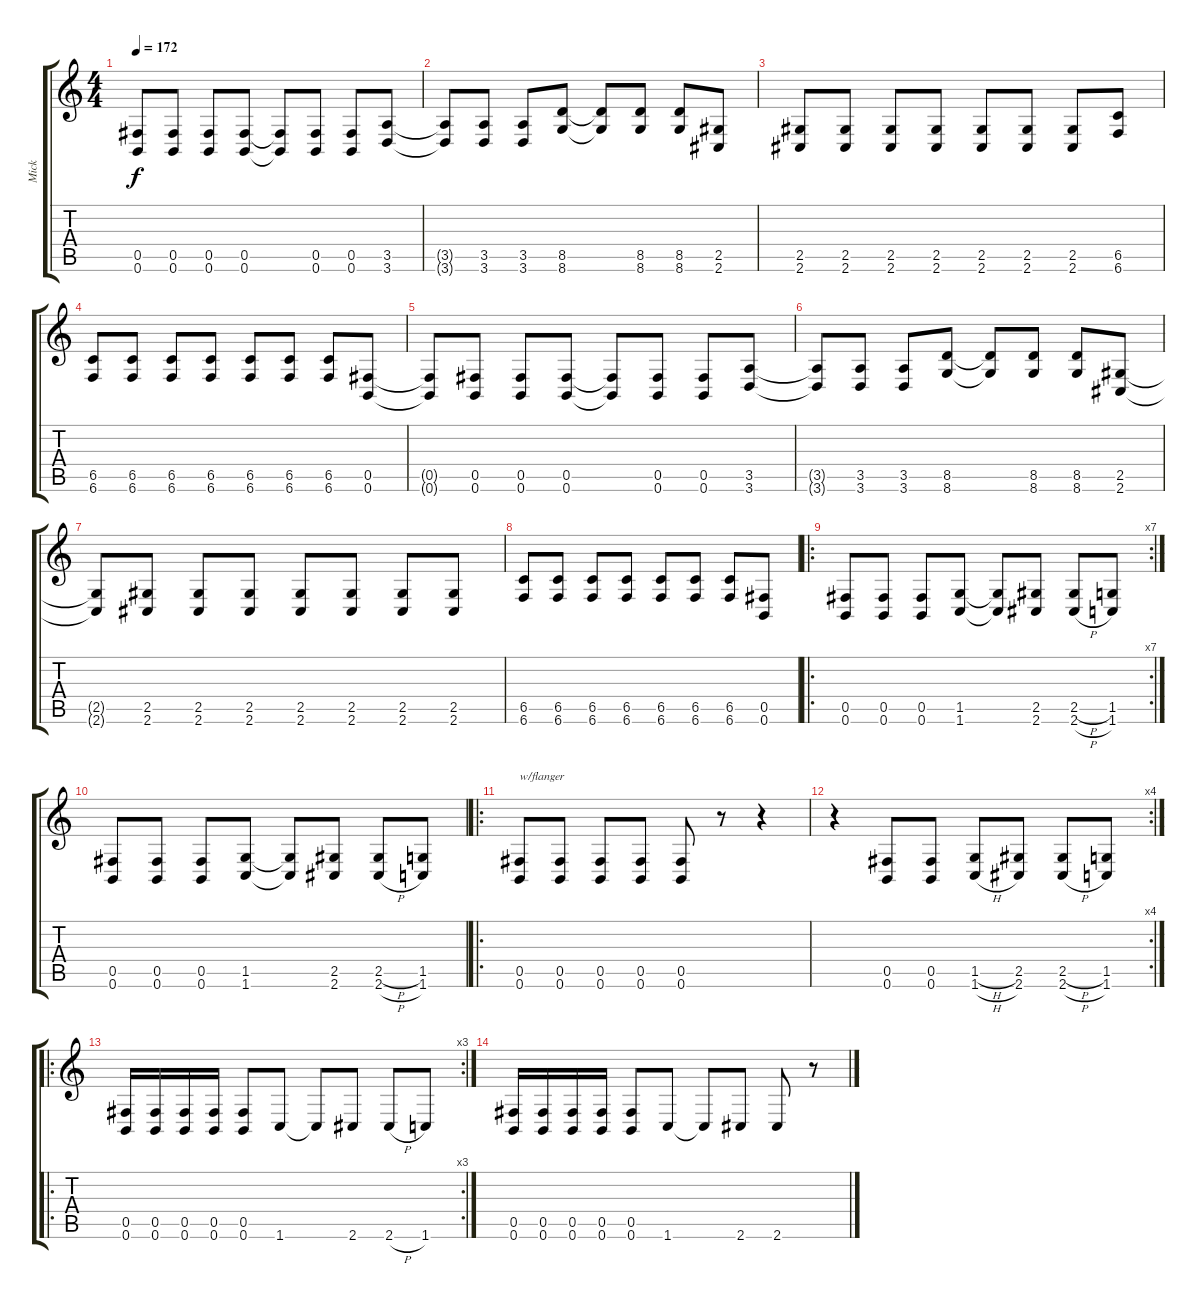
\track ("Mick" "Mick") {instrument distortionguitar}
\staff {score tabs}
\tuning (Db4 Ab3 E3 B2 Gb2 B1) {hide}
\ts (4 4)
\tempo 172
\clef g2
\ks c
(0.5{t} 0.6{t}).8{dy f} (0.5 0.6).8 (0.5 0.6).8 (0.5 0.6).8 (0.5{t} 0.6{t}).8 (0.5 0.6).8 (0.5 0.6).8 (3.5 3.6).8 |
(3.5{t} 3.6{t}).8 (3.5 3.6).8 (3.5 3.6).8 (8.5 8.6).8 (8.5{t} 8.6{t}).8 (8.5 8.6).8 (8.5 8.6).8 (2.5 2.6).8 |
(2.5 2.6).8 (2.5 2.6).8 (2.5 2.6).8 (2.5 2.6).8 (2.5 2.6).8 (2.5 2.6).8 (2.5 2.6).8 (6.5 6.6).8 |
(6.5 6.6).8 (6.5 6.6).8 (6.5 6.6).8 (6.5 6.6).8 (6.5 6.6).8 (6.5 6.6).8 (6.5 6.6).8 (0.5 0.6).8 |
(0.5{t} 0.6{t}).8 (0.5 0.6).8 (0.5 0.6).8 (0.5 0.6).8 (0.5{t} 0.6{t}).8 (0.5 0.6).8 (0.5 0.6).8 (3.5 3.6).8 |
(3.5{t} 3.6{t}).8 (3.5 3.6).8 (3.5 3.6).8 (8.5 8.6).8 (8.5{t} 8.6{t}).8 (8.5 8.6).8 (8.5 8.6).8 (2.5 2.6).8 |
(2.5{t} 2.6{t}).8 (2.5 2.6).8 (2.5 2.6).8 (2.5 2.6).8 (2.5 2.6).8 (2.5 2.6).8 (2.5 2.6).8 (2.5 2.6).8 |
(6.5 6.6).8 (6.5 6.6).8 (6.5 6.6).8 (6.5 6.6).8 (6.5 6.6).8 (6.5 6.6).8 (6.5 6.6).8 (0.5 0.6).8 |
\ro
\rc 7
(0.5 0.6).8 (0.5 0.6).8 (0.5 0.6).8 (1.5 1.6).8 (1.5{t} 1.6{t}).8 (2.5 2.6).8 (2.5{h} 2.6{h}).8 (1.5 1.6).8 |
(0.5 0.6).8 (0.5 0.6).8 (0.5 0.6).8 (1.5 1.6).8 (1.5{t} 1.6{t}).8 (2.5 2.6).8 (2.5{h} 2.6{h}).8 (1.5 1.6).8 |
\ro
(0.5 0.6).8{txt "w/flanger"} (0.5 0.6).8 (0.5 0.6).8 (0.5 0.6).8 (0.5 0.6).8 r.8 r.4 |
\rc 4
r.4 (0.5 0.6).8 (0.5 0.6).8 (1.5{h} 1.6{h}).8 (2.5 2.6).8 (2.5{h} 2.6{h}).8 (1.5 1.6).8 |
\ro
\rc 3
(0.5 0.6).16 (0.5 0.6).16 (0.5 0.6).16 (0.5 0.6).16 (0.5 0.6).8 1.6.8 1.6{t}.8 2.6.8 2.6{h}.8 1.6.8 |
(0.5 0.6).16 (0.5 0.6).16 (0.5 0.6).16 (0.5 0.6).16 (0.5 0.6).8 1.6.8 1.6{t}.8 2.6.8 2.6.8 r.8
